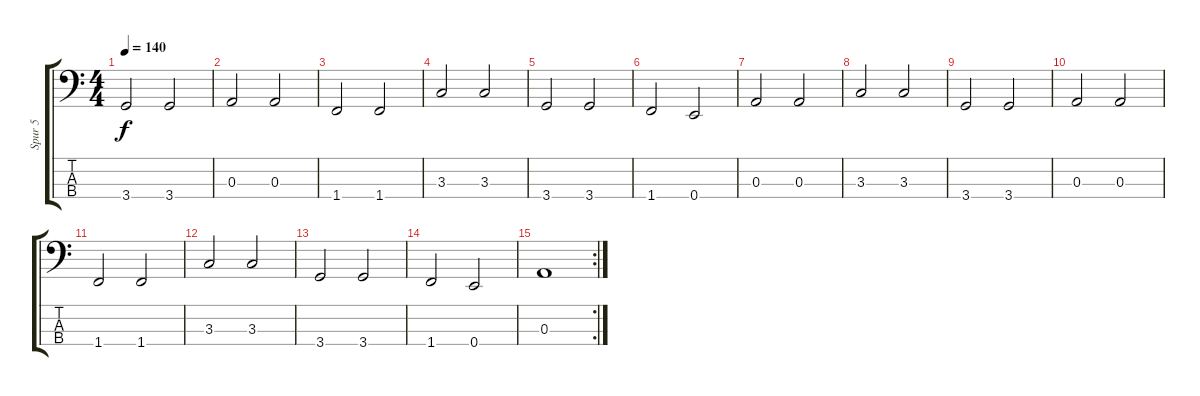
\track ("Spur 5" "Spur 5") {instrument electricbasspick}
\staff {score tabs}
\tuning (G2 D2 A1 E1) {hide}
\ts (4 4)
\tempo 140
\clef f4
\ks c
3.4.2{dy f} 3.4.2 |
0.3.2 0.3.2 |
1.4.2 1.4.2 |
3.3.2 3.3.2 |
3.4.2 3.4.2 |
1.4.2 0.4.2 |
0.3.2 0.3.2 |
3.3.2 3.3.2 |
3.4.2 3.4.2 |
0.3.2 0.3.2 |
1.4.2 1.4.2 |
3.3.2 3.3.2 |
3.4.2 3.4.2 |
1.4.2 0.4.2 |
\rc 2
0.3.1
